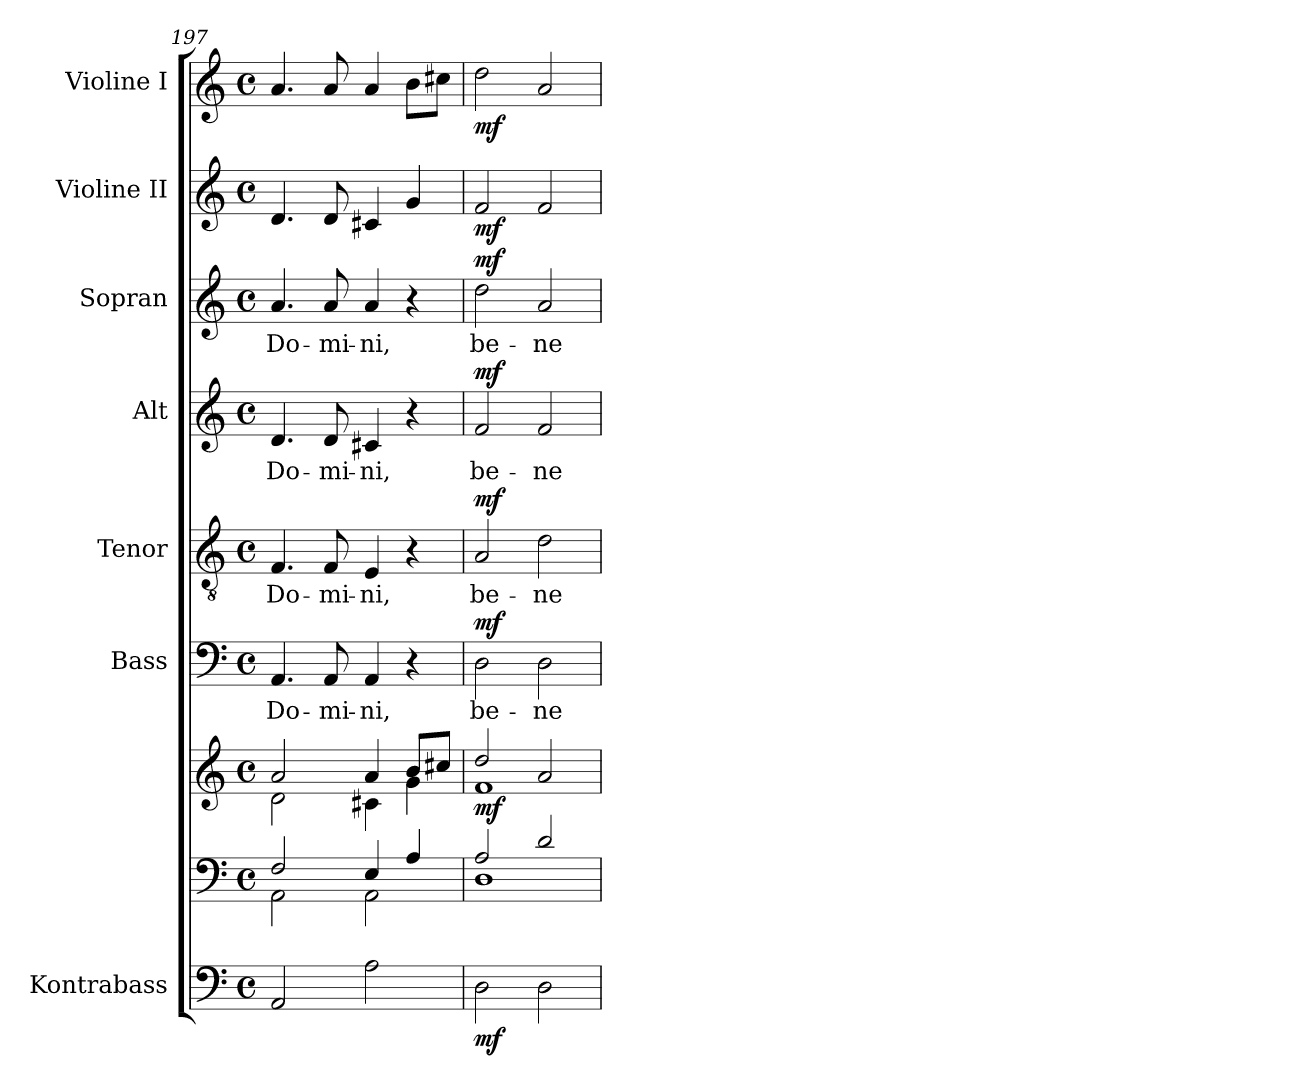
**kern	**dynam	**kern	**kern	**dynam	**kern	**text	**dynam	**kern	**text	**dynam	**kern	**text	**dynam	**kern	**text	**dynam	**kern	**dynam	**kern	**dynam
*part8	*part8	*part7	*part7	*part7	*part6	*part6	*part6	*part5	*part5	*part5	*part4	*part4	*part4	*part3	*part3	*part3	*part2	*part2	*part1	*part1
*staff9	*staff9	*staff8	*staff7	*staff7/8	*staff6	*staff6	*staff6	*staff5	*staff5	*staff5	*staff4	*staff4	*staff4	*staff3	*staff3	*staff3	*staff2	*staff2	*staff1	*staff1
*I"Kontrabass	*	*	*	*	*I"Bass	*	*	*I"Tenor	*	*	*I"Alt	*	*	*I"Sopran	*	*	*I"Violine II	*	*I"Violine I	*
*I'Kb.	*	*	*	*	*I'B.	*	*	*I'T.	*	*	*I'A.	*	*	*I'S.	*	*	*I'Vl. II	*	*I'Vl. I	*
*clefF4	*	*clefF4	*clefG2	*	*clefF4	*	*	*clefGv2	*	*	*clefG2	*	*	*clefG2	*	*	*clefG2	*	*clefG2	*
*ITrd7c12	*	*	*	*	*	*	*	*	*	*	*	*	*	*	*	*	*	*	*	*
*k[]	*	*k[]	*k[]	*	*k[]	*	*	*k[]	*	*	*k[]	*	*	*k[]	*	*	*k[]	*	*k[]	*
*C:	*	*C:	*C:	*	*C:	*	*	*C:	*	*	*C:	*	*	*C:	*	*	*C:	*	*C:	*
*M4/4	*	*M4/4	*M4/4	*	*M4/4	*	*	*M4/4	*	*	*M4/4	*	*	*M4/4	*	*	*M4/4	*	*M4/4	*
*met(c)	*	*met(c)	*met(c)	*	*met(c)	*	*	*met(c)	*	*	*met(c)	*	*	*met(c)	*	*	*met(c)	*	*met(c)	*
=197	=197	=197	=197	=197	=197	=197	=197	=197	=197	=197	=197	=197	=197	=197	=197	=197	=197	=197	=197	=197
*	*	*^	*^	*	*	*	*	*	*	*	*	*	*	*	*	*	*	*	*	*
!	!	!	!	!	!	!	!	!LO:LY:b	!	!	!LO:LY:b	!	!	!LO:LY:b	!	!	!LO:LY:b	!	!	!	!	!
2AAA/	.	2F/	2AA\	2a/	2d\	.	4.AA/	Do-	.	4.F/	Do-	.	4.d/	Do-	.	4.a/	Do-	.	4.d/	.	4.a/	.
!	!	!	!	!	!	!	!	!LO:LY:b	!	!	!LO:LY:b	!	!	!LO:LY:b	!	!	!LO:LY:b	!	!	!	!	!
.	.	.	.	.	.	.	8AA/	-mi-	.	8F/	-mi-	.	8d/	-mi-	.	8a/	-mi-	.	8d/	.	8a/	.
!	!	!	!	!	!	!	!	!LO:LY:b	!	!	!LO:LY:b	!	!	!LO:LY:b	!	!	!LO:LY:b	!	!	!	!	!
2AA\	.	4E/	2AA\	4a/	4c#X\	.	4AA/	-ni,	.	4E/	-ni,	.	4c#X/	-ni,	.	4a/	-ni,	.	4c#X/	.	4a/	.
.	.	4A/	.	8b/L	4g\	.	4r	.	.	4r	.	.	4r	.	.	4r	.	.	4g/	.	8b\L	.
.	.	.	.	8cc#X/J	.	.	.	.	.	.	.	.	.	.	.	.	.	.	.	.	8cc#X\J	.
=198	=198	=198	=198	=198	=198	=198	=198	=198	=198	=198	=198	=198	=198	=198	=198	=198	=198	=198	=198	=198	=198	=198
!	!LO:DY:b	!	!	!	!	!LO:DY:b	!	!LO:LY:b	!LO:DY:a	!	!LO:LY:b	!LO:DY:a	!	!LO:LY:b	!LO:DY:a	!	!LO:LY:b	!LO:DY:a	!	!LO:DY:b	!	!LO:DY:b
2DD\	mf	2A/	1D	2dd/	1f	mf	2D\	be-	mf	2A/	be-	mf	2f/	be-	mf	2dd\	be-	mf	2f/	mf	2dd\	mf
!	!	!	!	!	!	!	!	!LO:LY:b	!	!	!LO:LY:b	!	!	!LO:LY:b	!	!	!LO:LY:b	!	!	!	!	!
2DD\	.	2d/	.	2a/	.	.	2D\	-ne-	.	2d\	-ne-	.	2f/	-ne-	.	2a/	-ne-	.	2f/	.	2a/	.
*	*	*v	*v	*	*	*	*	*	*	*	*	*	*	*	*	*	*	*	*	*	*	*
*	*	*	*v	*v	*	*	*	*	*	*	*	*	*	*	*	*	*	*	*	*	*
=	=	=	=	=	=	=	=	=	=	=	=	=	=	=	=	=	=	=	=	=
*-	*-	*-	*-	*-	*-	*-	*-	*-	*-	*-	*-	*-	*-	*-	*-	*-	*-	*-	*-	*-
